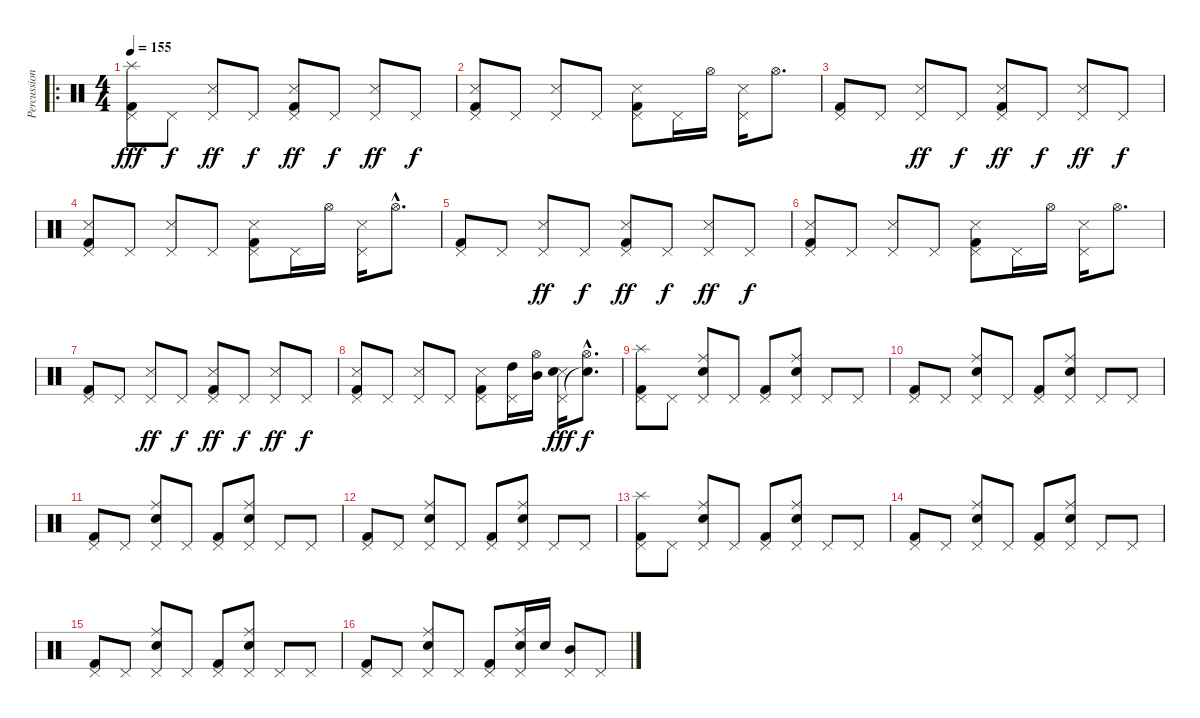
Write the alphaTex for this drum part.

\track ("Percussion" "Percussion") {instrument percussion}
\staff {score}
\articulation defaults
\ro
\ts (4 4)
\tempo 155
\clef neutral
\ks c
("Splash (hit)" "Pedal Hi-Hat (hit)" "Kick (hit) 2").8{dy fff} "Pedal Hi-Hat (hit)".8{dy f} ("Metronome (hit)" "Pedal Hi-Hat (hit)").8{dy ff} "Pedal Hi-Hat (hit)".8{dy f} ("Metronome (hit)" "Pedal Hi-Hat (hit)" "Kick (hit) 2").8{dy ff} "Pedal Hi-Hat (hit)".8{dy f} ("Metronome (hit)" "Pedal Hi-Hat (hit)").8{dy ff} "Pedal Hi-Hat (hit)".8{dy f} |
("Metronome (hit)" "Pedal Hi-Hat (hit)" "Kick (hit) 2").8 "Pedal Hi-Hat (hit)".8 ("Metronome (hit)" "Pedal Hi-Hat (hit)").8 "Pedal Hi-Hat (hit)".8 ("Metronome (hit)" "Pedal Hi-Hat (hit)" "Kick (hit) 2").8 "Pedal Hi-Hat (hit)".16 "Hi-Hat (open)".16 ("Metronome (hit)" "Pedal Hi-Hat (hit)").16 "Hi-Hat (open)".8{d} |
("Pedal Hi-Hat (hit)" "Kick (hit) 2").8 "Pedal Hi-Hat (hit)".8 ("Metronome (hit)" "Pedal Hi-Hat (hit)").8{dy ff} "Pedal Hi-Hat (hit)".8{dy f} ("Metronome (hit)" "Pedal Hi-Hat (hit)" "Kick (hit) 2").8{dy ff} "Pedal Hi-Hat (hit)".8{dy f} ("Metronome (hit)" "Pedal Hi-Hat (hit)").8{dy ff} "Pedal Hi-Hat (hit)".8{dy f} |
("Metronome (hit)" "Pedal Hi-Hat (hit)" "Kick (hit) 2").8 "Pedal Hi-Hat (hit)".8 ("Metronome (hit)" "Pedal Hi-Hat (hit)").8 "Pedal Hi-Hat (hit)".8 ("Metronome (hit)" "Pedal Hi-Hat (hit)" "Kick (hit) 2").8 "Pedal Hi-Hat (hit)".16 "Hi-Hat (open)".16 ("Metronome (hit)" "Pedal Hi-Hat (hit)").16 "Hi-Hat (open)"{hac}.8{d} |
("Pedal Hi-Hat (hit)" "Kick (hit) 2").8 "Pedal Hi-Hat (hit)".8 ("Metronome (hit)" "Pedal Hi-Hat (hit)").8{dy ff} "Pedal Hi-Hat (hit)".8{dy f} ("Metronome (hit)" "Pedal Hi-Hat (hit)" "Kick (hit) 2").8{dy ff} "Pedal Hi-Hat (hit)".8{dy f} ("Metronome (hit)" "Pedal Hi-Hat (hit)").8{dy ff} "Pedal Hi-Hat (hit)".8{dy f} |
("Metronome (hit)" "Pedal Hi-Hat (hit)" "Kick (hit) 2").8 "Pedal Hi-Hat (hit)".8 ("Metronome (hit)" "Pedal Hi-Hat (hit)").8 "Pedal Hi-Hat (hit)".8 ("Metronome (hit)" "Pedal Hi-Hat (hit)" "Kick (hit) 2").8 "Pedal Hi-Hat (hit)".16 "Hi-Hat (open)".16 ("Metronome (hit)" "Pedal Hi-Hat (hit)").16 "Hi-Hat (open)".8{d} |
("Pedal Hi-Hat (hit)" "Kick (hit) 2").8 "Pedal Hi-Hat (hit)".8 ("Metronome (hit)" "Pedal Hi-Hat (hit)").8{dy ff} "Pedal Hi-Hat (hit)".8{dy f} ("Metronome (hit)" "Pedal Hi-Hat (hit)" "Kick (hit) 2").8{dy ff} "Pedal Hi-Hat (hit)".8{dy f} ("Metronome (hit)" "Pedal Hi-Hat (hit)").8{dy ff} "Pedal Hi-Hat (hit)".8{dy f} |
("Metronome (hit)" "Pedal Hi-Hat (hit)" "Kick (hit) 2").8 "Pedal Hi-Hat (hit)".8 ("Metronome (hit)" "Pedal Hi-Hat (hit)").8 "Pedal Hi-Hat (hit)".8 ("Metronome (hit)" "Pedal Hi-Hat (hit)" "Kick (hit) 2").8 ("Pedal Hi-Hat (hit)" "High Tom (hit)").16 ("Hi-Hat (open)" "Mid Tom (hit)").16 ("Metronome (hit)" "Pedal Hi-Hat (hit)" "Electric Snare (hit)").16{dy fff} ("Hi-Hat (open)"{hac} "Snare (hit)"{hac t}).8{d dy f} |
("Splash (hit)" "Pedal Hi-Hat (hit)" "Kick (hit) 2").8 "Pedal Hi-Hat (hit)".8 ("Electric Snare (hit)" "Pedal Hi-Hat (hit)" "Ride (middle)").8 "Pedal Hi-Hat (hit)".8 ("Pedal Hi-Hat (hit)" "Kick (hit) 2").8 ("Electric Snare (hit)" "Pedal Hi-Hat (hit)" "Ride (middle)").8 "Pedal Hi-Hat (hit)".8 "Pedal Hi-Hat (hit)".8 |
("Pedal Hi-Hat (hit)" "Kick (hit) 2").8 "Pedal Hi-Hat (hit)".8 ("Electric Snare (hit)" "Pedal Hi-Hat (hit)" "Ride (middle)").8 "Pedal Hi-Hat (hit)".8 ("Pedal Hi-Hat (hit)" "Kick (hit) 2").8 ("Electric Snare (hit)" "Pedal Hi-Hat (hit)" "Ride (middle)").8 "Pedal Hi-Hat (hit)".8 "Pedal Hi-Hat (hit)".8 |
("Pedal Hi-Hat (hit)" "Kick (hit) 2").8 "Pedal Hi-Hat (hit)".8 ("Electric Snare (hit)" "Pedal Hi-Hat (hit)" "Ride (middle)").8 "Pedal Hi-Hat (hit)".8 ("Pedal Hi-Hat (hit)" "Kick (hit) 2").8 ("Electric Snare (hit)" "Pedal Hi-Hat (hit)" "Ride (middle)").8 "Pedal Hi-Hat (hit)".8 "Pedal Hi-Hat (hit)".8 |
("Pedal Hi-Hat (hit)" "Kick (hit) 2").8 "Pedal Hi-Hat (hit)".8 ("Electric Snare (hit)" "Pedal Hi-Hat (hit)" "Ride (middle)").8 "Pedal Hi-Hat (hit)".8 ("Pedal Hi-Hat (hit)" "Kick (hit) 2").8 ("Electric Snare (hit)" "Pedal Hi-Hat (hit)" "Ride (middle)").8 "Pedal Hi-Hat (hit)".8 "Pedal Hi-Hat (hit)".8 |
("Splash (hit)" "Pedal Hi-Hat (hit)" "Kick (hit) 2").8 "Pedal Hi-Hat (hit)".8 ("Electric Snare (hit)" "Pedal Hi-Hat (hit)" "Ride (middle)").8 "Pedal Hi-Hat (hit)".8 ("Pedal Hi-Hat (hit)" "Kick (hit) 2").8 ("Electric Snare (hit)" "Pedal Hi-Hat (hit)" "Ride (middle)").8 "Pedal Hi-Hat (hit)".8 "Pedal Hi-Hat (hit)".8 |
("Pedal Hi-Hat (hit)" "Kick (hit) 2").8 "Pedal Hi-Hat (hit)".8 ("Electric Snare (hit)" "Pedal Hi-Hat (hit)" "Ride (middle)").8 "Pedal Hi-Hat (hit)".8 ("Pedal Hi-Hat (hit)" "Kick (hit) 2").8 ("Electric Snare (hit)" "Pedal Hi-Hat (hit)" "Ride (middle)").8 "Pedal Hi-Hat (hit)".8 "Pedal Hi-Hat (hit)".8 |
("Pedal Hi-Hat (hit)" "Kick (hit) 2").8 "Pedal Hi-Hat (hit)".8 ("Electric Snare (hit)" "Pedal Hi-Hat (hit)" "Ride (middle)").8 "Pedal Hi-Hat (hit)".8 ("Pedal Hi-Hat (hit)" "Kick (hit) 2").8 ("Electric Snare (hit)" "Pedal Hi-Hat (hit)" "Ride (middle)").8 "Pedal Hi-Hat (hit)".8 "Pedal Hi-Hat (hit)".8 |
("Pedal Hi-Hat (hit)" "Kick (hit) 2").8 "Pedal Hi-Hat (hit)".8 ("Electric Snare (hit)" "Pedal Hi-Hat (hit)" "Ride (middle)").8 "Pedal Hi-Hat (hit)".8 ("Pedal Hi-Hat (hit)" "Kick (hit) 2").8 ("Electric Snare (hit)" "Pedal Hi-Hat (hit)" "Ride (middle)").16 "Electric Snare (hit)".16 ("Mid Tom (hit)" "Pedal Hi-Hat (hit)").8 "Pedal Hi-Hat (hit)".8
